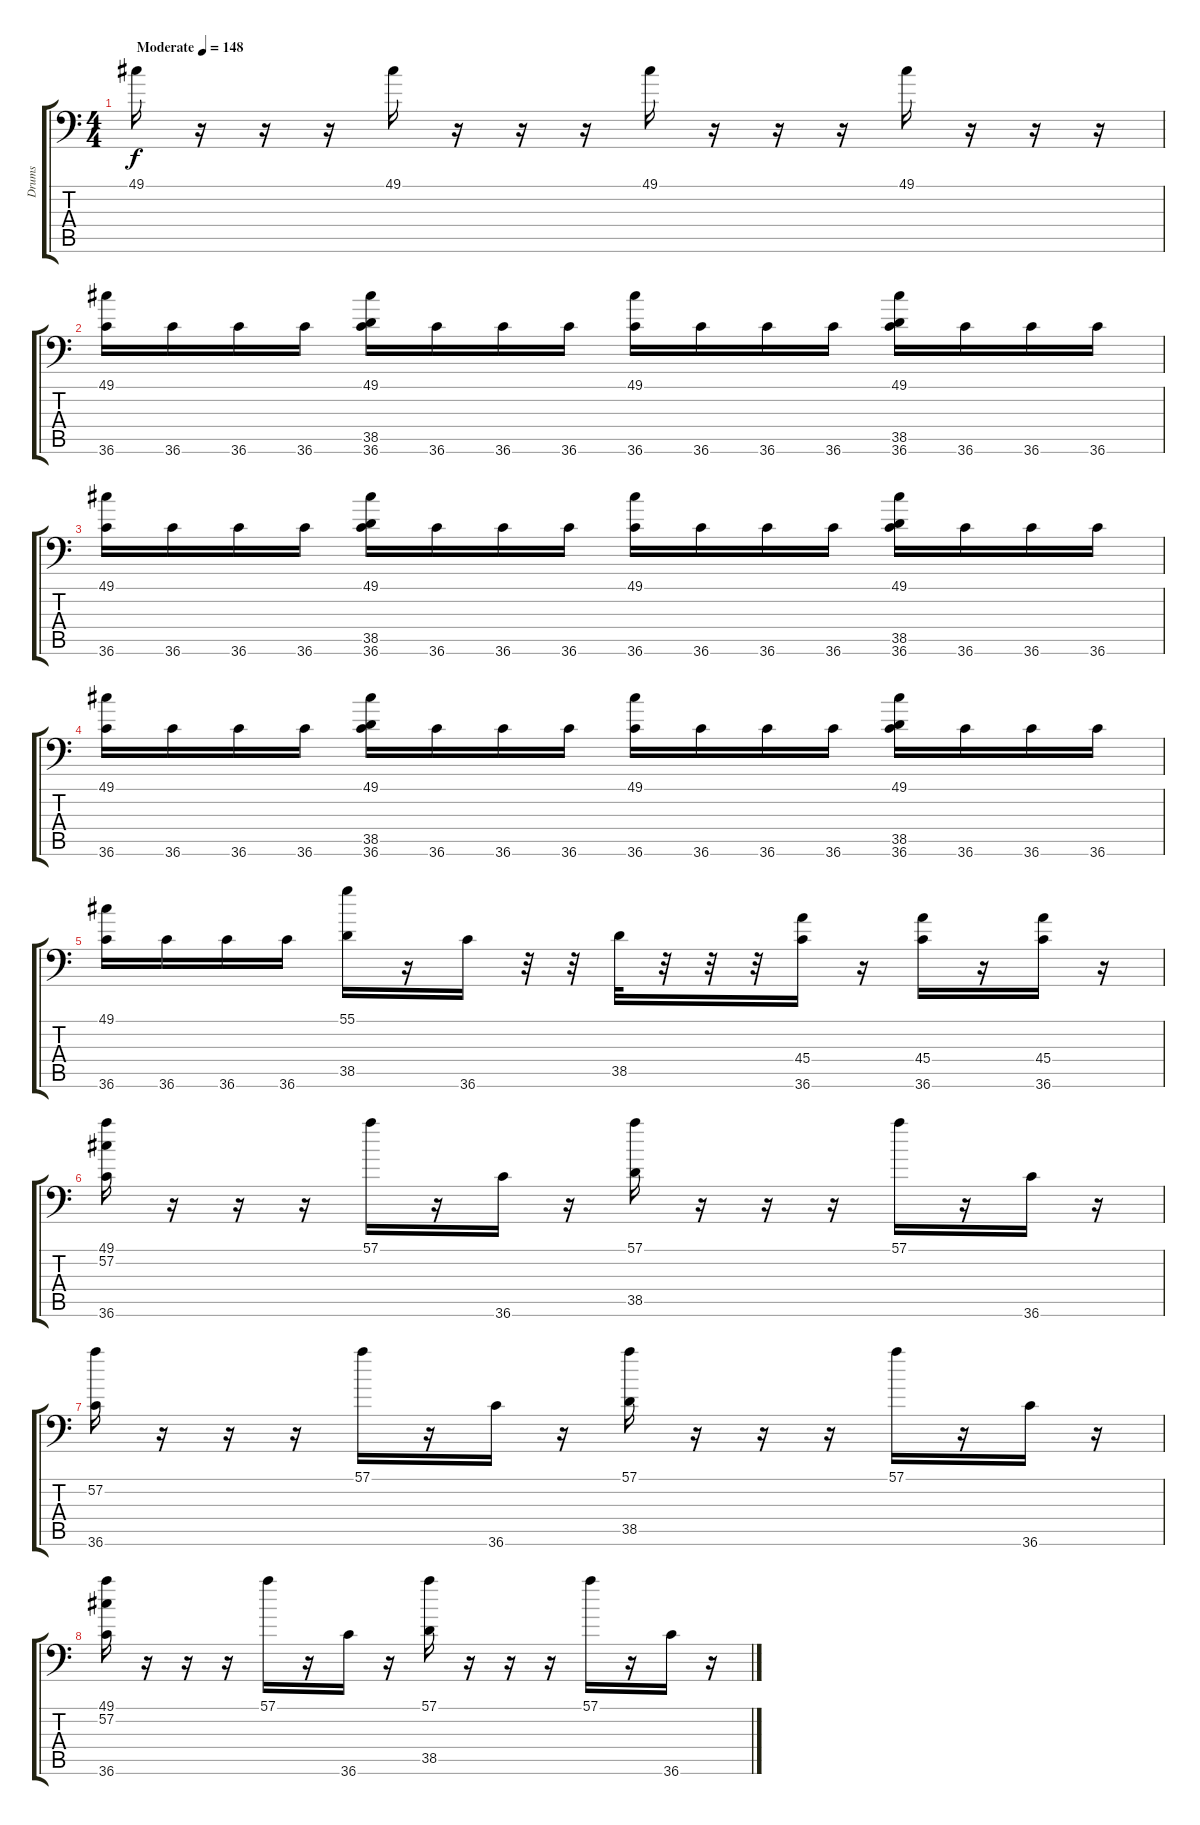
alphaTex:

\track ("Drums" "Drums") {instrument acousticgrandpiano}
\staff {score tabs}
\tuning (C-1 C-1 C-1 C-1 C-1 C-1) {hide}
\ts (4 4)
\tempo (148 "Moderate")
\clef f4
\ks c
49.1.16{dy f instrument acousticgrandpiano} r.16 r.16 r.16 49.1.16 r.16 r.16 r.16 49.1.16 r.16 r.16 r.16 49.1.16 r.16 r.16 r.16 |
(49.1 36.6).16 36.6.16 36.6.16 36.6.16 (49.1 38.5 36.6).16 36.6.16 36.6.16 36.6.16 (49.1 36.6).16 36.6.16 36.6.16 36.6.16 (49.1 38.5 36.6).16 36.6.16 36.6.16 36.6.16 |
(49.1 36.6).16 36.6.16 36.6.16 36.6.16 (49.1 38.5 36.6).16 36.6.16 36.6.16 36.6.16 (49.1 36.6).16 36.6.16 36.6.16 36.6.16 (49.1 38.5 36.6).16 36.6.16 36.6.16 36.6.16 |
(49.1 36.6).16 36.6.16 36.6.16 36.6.16 (49.1 38.5 36.6).16 36.6.16 36.6.16 36.6.16 (49.1 36.6).16 36.6.16 36.6.16 36.6.16 (49.1 38.5 36.6).16 36.6.16 36.6.16 36.6.16 |
(49.1 36.6).16 36.6.16 36.6.16 36.6.16 (55.1 38.5).16 r.16 36.6.16 r.32 r.32 38.5.32 r.32 r.32 r.32 (45.4 36.6).16 r.16 (45.4 36.6).16 r.16 (45.4 36.6).16 r.16 |
(49.1 57.2 36.6).16 r.16 r.16 r.16 57.1.16 r.16 36.6.16 r.16 (57.1 38.5).16 r.16 r.16 r.16 57.1.16 r.16 36.6.16 r.16 |
(57.2 36.6).16 r.16 r.16 r.16 57.1.16 r.16 36.6.16 r.16 (57.1 38.5).16 r.16 r.16 r.16 57.1.16 r.16 36.6.16 r.16 |
(49.1 57.2 36.6).16 r.16 r.16 r.16 57.1.16 r.16 36.6.16 r.16 (57.1 38.5).16 r.16 r.16 r.16 57.1.16 r.16 36.6.16 r.16
